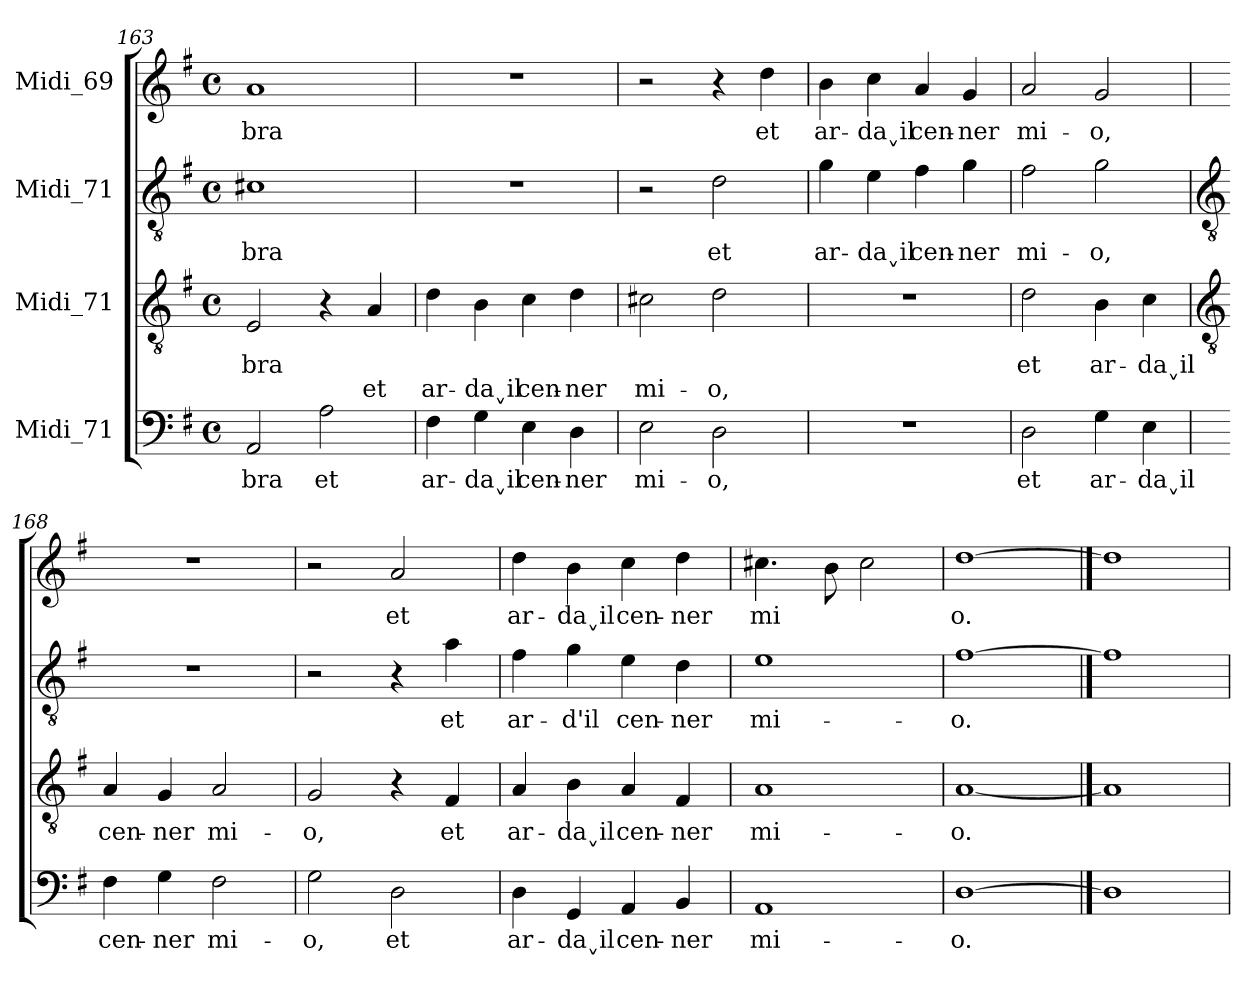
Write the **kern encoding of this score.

**kern	**text	**kern	**text	**text	**kern	**text	**kern	**text
*part4	*part4	*part3	*part3	*part3	*part2	*part2	*part1	*part1
*staff4	*staff4	*staff3	*staff3	*staff3	*staff2	*staff2	*staff1	*staff1
*I"Midi_71	*	*I"Midi_71	*	*	*I"Midi_71	*	*I"Midi_69	*
*clefF4	*	*clefGv2	*	*	*clefGv2	*	*clefG2	*
*k[f#]	*	*k[f#]	*	*	*k[f#]	*	*k[f#]	*
*G:	*	*G:	*	*	*G:	*	*G:	*
*M4/4	*	*M4/4	*	*	*M4/4	*	*M4/4	*
*met(c)	*	*met(c)	*	*	*met(c)	*	*met(c)	*
=163	=163	=163	=163	=163	=163	=163	=163	=163
!	!LO:LY:b	!	!LO:LY:b	!	!	!LO:LY:b	!	!LO:LY:b
2AA	-bra	2E	-bra	.	1c#X	-bra	1a	-bra
!	!LO:LY:b	!	!	!	!	!	!	!
2A	et	4r	.	.	.	.	.	.
!	!	!	!	!LO:LY:b	!	!	!	!
.	.	4A	.	et	.	.	.	.
=164	=164	=164	=164	=164	=164	=164	=164	=164
!	!LO:LY:b	!	!	!LO:LY:b	!	!	!	!
4F#	ar-	4d	.	ar-	1r	.	1r	.
!	!LO:LY:b	!	!	!LO:LY:b	!	!	!	!
4G	-daˬil	4B	.	-daˬil	.	.	.	.
!	!LO:LY:b	!	!	!LO:LY:b	!	!	!	!
4E	cen-	4c	.	cen-	.	.	.	.
!	!LO:LY:b	!	!	!LO:LY:b	!	!	!	!
4D	-ner	4d	.	-ner	.	.	.	.
=165	=165	=165	=165	=165	=165	=165	=165	=165
!	!LO:LY:b	!	!	!LO:LY:b	!	!	!	!
2E	mi-	2c#X	.	mi-	2r	.	2r	.
!	!LO:LY:b	!	!	!LO:LY:b	!	!LO:LY:b	!	!
2D	-o,	2d	.	-o,	2d	et	4r	.
!	!	!	!	!	!	!	!	!LO:LY:b
.	.	.	.	.	.	.	4dd	et
=166	=166	=166	=166	=166	=166	=166	=166	=166
!	!	!	!	!	!	!LO:LY:b	!	!LO:LY:b
1r	.	1r	.	.	4g	ar-	4b	ar-
!	!	!	!	!	!	!LO:LY:b	!	!LO:LY:b
.	.	.	.	.	4e	-daˬil	4cc	-daˬil
!	!	!	!	!	!	!LO:LY:b	!	!LO:LY:b
.	.	.	.	.	4f#	cen-	4a	cen-
!	!	!	!	!	!	!LO:LY:b	!	!LO:LY:b
.	.	.	.	.	4g	-ner	4g	-ner
=167	=167	=167	=167	=167	=167	=167	=167	=167
!	!LO:LY:b	!	!LO:LY:b	!	!	!LO:LY:b	!	!LO:LY:b
2D	et	2d	et	.	2f#	mi-	2a	mi-
!	!LO:LY:b	!	!LO:LY:b	!	!	!LO:LY:b	!	!LO:LY:b
4G	ar-	4B	ar-	.	2g	-o,	2g	-o,
!	!LO:LY:b	!	!LO:LY:b	!	!	!	!	!
4E	-daˬil	4c	-daˬil	.	.	.	.	.
!!LO:LB:g=z
=168	=168	=168	=168	=168	=168	=168	=168	=168
*	*	*clefGv2	*	*	*clefGv2	*	*	*
!	!LO:LY:b	!	!LO:LY:b	!	!	!	!	!
4F#	cen-	4A	cen-	.	1r	.	1r	.
!	!LO:LY:b	!	!LO:LY:b	!	!	!	!	!
4G	-ner	4G	-ner	.	.	.	.	.
!	!LO:LY:b	!	!LO:LY:b	!	!	!	!	!
2F#	mi-	2A	mi-	.	.	.	.	.
=169	=169	=169	=169	=169	=169	=169	=169	=169
!	!LO:LY:b	!	!LO:LY:b	!	!	!	!	!
2G	-o,	2G	-o,	.	2r	.	2r	.
!	!LO:LY:b	!	!	!	!	!	!	!LO:LY:b
2D	et	4r	.	.	4r	.	2a	et
!	!	!	!LO:LY:b	!	!	!LO:LY:b	!	!
.	.	4F#	et	.	4a	et	.	.
=170	=170	=170	=170	=170	=170	=170	=170	=170
!	!LO:LY:b	!	!LO:LY:b	!	!	!LO:LY:b	!	!LO:LY:b
4D	ar-	4A	ar-	.	4f#	ar-	4dd	ar-
!	!LO:LY:b	!	!LO:LY:b	!	!	!LO:LY:b	!	!LO:LY:b
4GG	-daˬil	4B	-daˬil	.	4g	-d'il	4b	-daˬil
!	!LO:LY:b	!	!LO:LY:b	!	!	!LO:LY:b	!	!LO:LY:b
4AA	cen-	4A	cen-	.	4e	cen-	4cc	cen-
!	!LO:LY:b	!	!LO:LY:b	!	!	!LO:LY:b	!	!LO:LY:b
4BB	-ner	4F#	-ner	.	4d	-ner	4dd	-ner
=171	=171	=171	=171	=171	=171	=171	=171	=171
!	!LO:LY:b	!	!LO:LY:b	!	!	!LO:LY:b	!	!LO:LY:b
1AA	mi-	1A	mi-	.	1e	mi-	4.cc#X	mi
.	.	.	.	.	.	.	8b	.
.	.	.	.	.	.	.	2cc#	.
=172	=172	=172	=172	=172	=172	=172	=172	=172
!	!LO:LY:b	!	!LO:LY:b	!	!	!LO:LY:b	!	!LO:LY:b
[1D	-o.	[1A	-o.	.	[1f#	-o.	[1dd	o.
==173	==173	==173	==173	==173	==173	==173	==173	==173
1D]	.	1A]	.	.	1f#]	.	1dd]	.
=	=	=	=	=	=	=	=	=
*-	*-	*-	*-	*-	*-	*-	*-	*-
